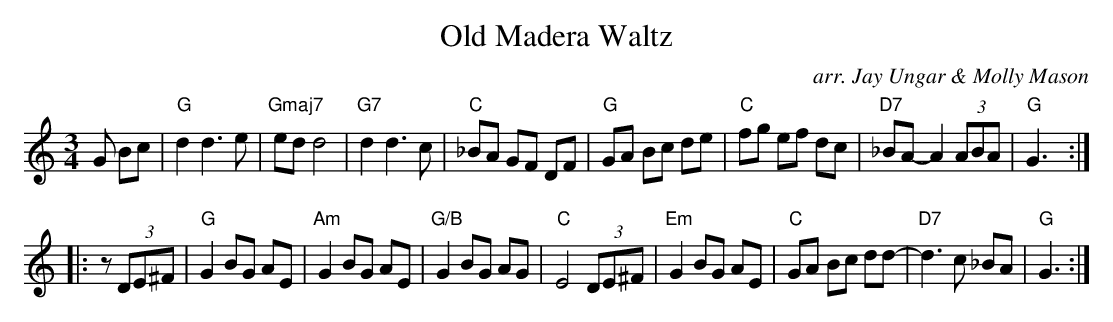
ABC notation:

X:1
T: Old Madera Waltz
O: arr. Jay Ungar & Molly Mason
M: 3/4
L: 1/8
K: Gmix
G Bc |\
"G"d2 d3 e | "Gmaj7"ed d4 | "G7"d2 d3 c | "C"_BA GF DF |\
"G"GA Bc de | "C"fg ef dc | "D7"_BA- A2 (3ABA | "G"G3 :|
|: z (3DE^F |\
"G"G2 BG AE | "Am"G2 BG AE | "G/B"G2 BG AG | "C"E4 (3DE^F |\
"Em"G2 BG AE | "C"GA Bc dd- | "D7"d3 c _BA | "G"G3 :|
